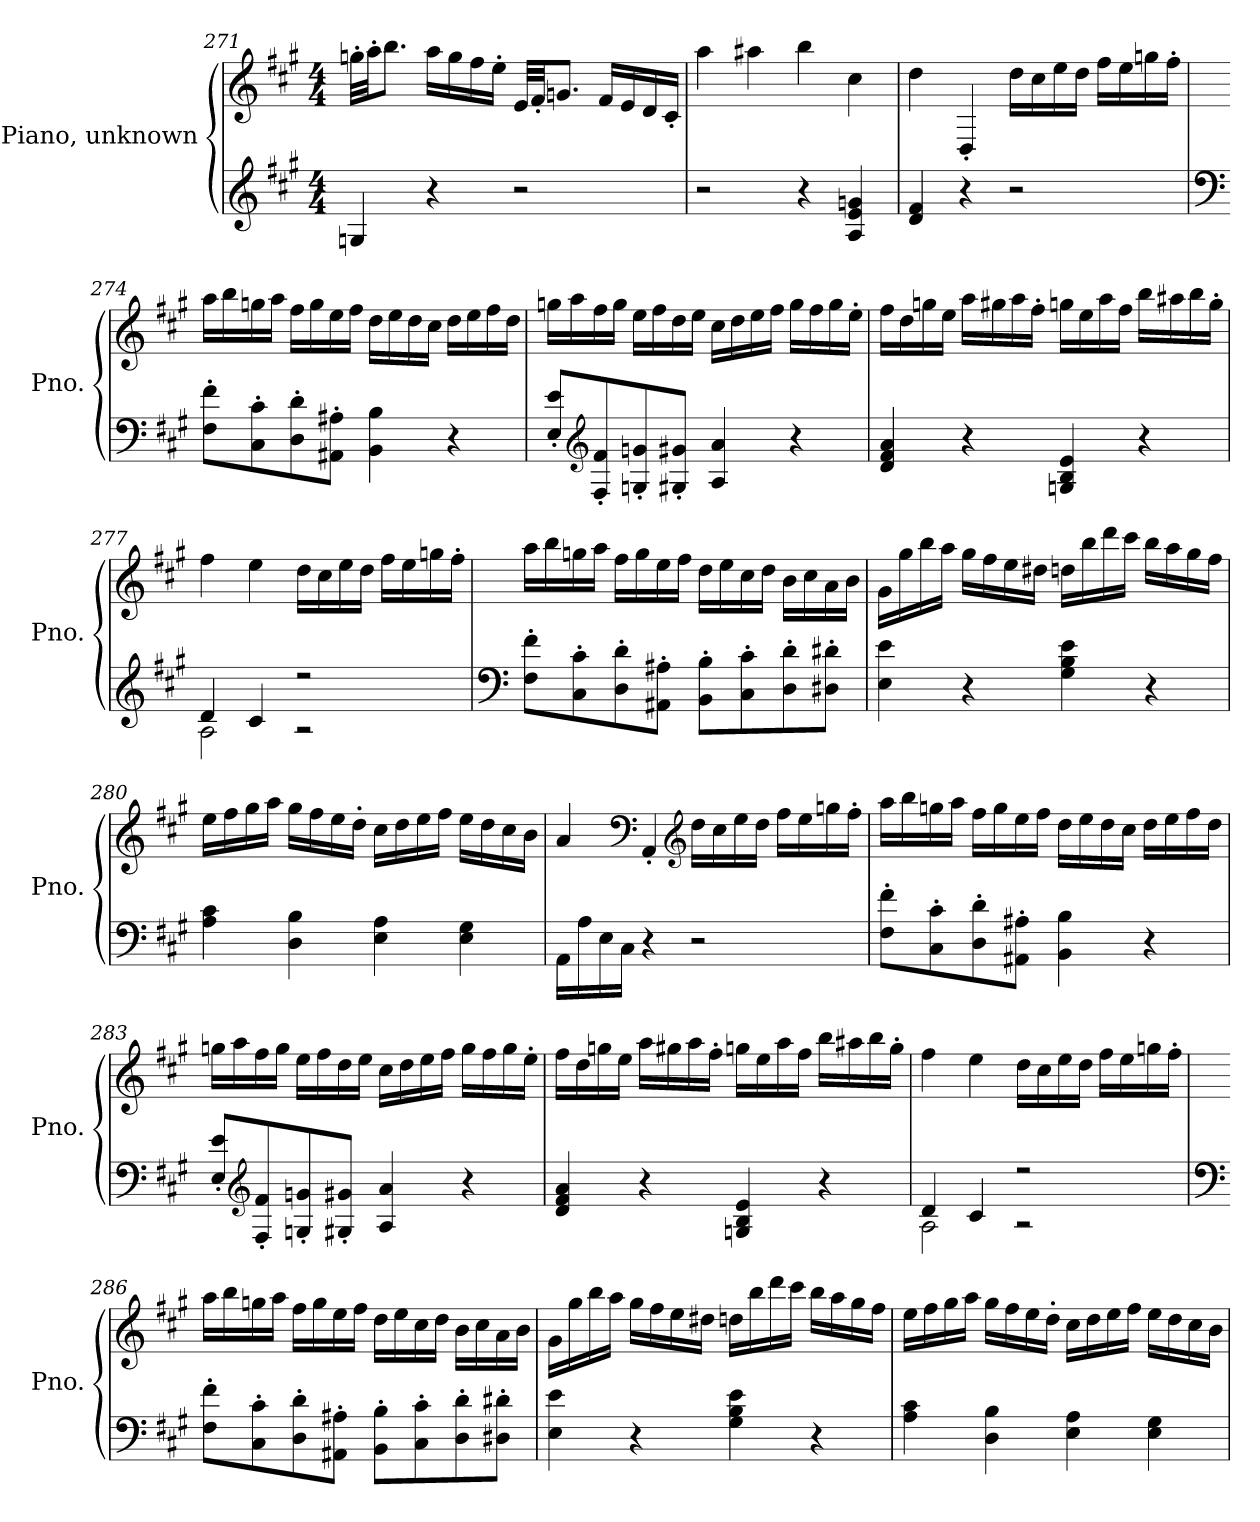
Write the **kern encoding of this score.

**kern	**kern
*part1	*part1
*staff2	*staff1
*I"Piano, unknown	*
*I'Pno.	*
!!LO:LB:g=z
*clefG2	*clefG2
*k[f#c#g#]	*k[f#c#g#]
*M4/4	*M4/4
=271	=271
4Gn/	32ggn'\LLL
.	32aa'\JJ
.	8.bb\J
4r	16aa\LL
.	16gg\
.	16ff#\
.	16ee'\JJ
2r	32e/LLL
.	32f#'/JJ
.	8.gn/J
.	16f#/LL
.	16e/
.	16d/
.	16c#'/JJ
=272	=272
2r	4aa\
.	4aa#X\
4r	4bb\
4A/ 4e/ 4gn/	4cc#\
=273	=273
4d/ 4f#/	4dd\
4r	4D'/
2r	16dd\LL
.	16cc#\
.	16ee\
.	16dd\JJ
.	16ff#\LL
.	16ee\
.	16ggn\
.	16ff#'\JJ
!!LO:LB:g=z
=274	=274
*clefF4	*
8F#\' 8f#\'L	16aa\LL
.	16bb\
8C#\' 8c#\'	16ggn\
.	16aa\JJ
8D\' 8d\'	16ff#\LL
.	16gg\
8AA#X\' 8A#X\'J	16ee\
.	16ff#\JJ
4BB\ 4B\	16dd\LL
.	16ee\
.	16dd\
.	16cc#\JJ
4r	16dd\LL
.	16ee\
.	16ff#\
.	16dd\JJ
=275	=275
8E/' 8e/'L	16ggn\LL
.	16aa\
*clefG2	*
8F#/' 8f#/'	16ff#\
.	16gg\JJ
8Gn/' 8gn/'	16ee\LL
.	16ff#\
8G#X/' 8g#X/'J	16dd\
.	16ee\JJ
4A/ 4a/	16cc#\LL
.	16dd\
.	16ee\
.	16ff#\JJ
4r	16gg\LL
.	16ff#\
.	16gg\
.	16ee'\JJ
!!LO:LB:g=z
=276	=276
4d/ 4f#/ 4a/	16ff#\LL
.	16dd\
.	16ggn\
.	16ee\JJ
4r	16aa\LL
.	16gg#X\
.	16aa\
.	16ff#'\JJ
4Gn/ 4B/ 4e/	16ggn\LL
.	16ee\
.	16aa\
.	16ff#\JJ
4r	16bb\LL
.	16aa#X\
.	16bb\
.	16gg'\JJ
=277	=277
*^	*
4d/	2A\	4ff#\
4c#/	.	4ee\
2r	2r	16dd\LL
.	.	16cc#\
.	.	16ee\
.	.	16dd\JJ
.	.	16ff#\LL
.	.	16ee\
.	.	16ggn\
.	.	16ff#'\JJ
*v	*v	*
!!LO:PB:g=z
=278	=278
*clefF4	*
8F#\' 8f#\'L	16aa\LL
.	16bb\
8C#\' 8c#\'	16ggn\
.	16aa\JJ
8D\' 8d\'	16ff#\LL
.	16gg\
8AA#X\' 8A#X\'J	16ee\
.	16ff#\JJ
8BB\' 8B\'L	16dd\LL
.	16ee\
8C#\' 8c#\'	16cc#\
.	16dd\JJ
8D\' 8d\'	16b\LL
.	16cc#\
8D#X\' 8d#X\'J	16a\
.	16b\JJ
=279	=279
4E\ 4e\	16g#\LL
.	16gg#\
.	16bb\
.	16aa\JJ
4r	16gg#\LL
.	16ff#\
.	16ee\
.	16dd#X\JJ
4G#\ 4B\ 4e\	16ddn\LL
.	16bb\
.	16ddd\
.	16ccc#\JJ
4r	16bb\LL
.	16aa\
.	16gg#\
.	16ff#\JJ
!!LO:LB:g=z
=280	=280
4A\ 4c#\	16ee\LL
.	16ff#\
.	16gg#\
.	16aa\JJ
4D\ 4B\	16gg#\LL
.	16ff#\
.	16ee\
.	16dd'\JJ
4E\ 4A\	16cc#\LL
.	16dd\
.	16ee\
.	16ff#\JJ
4E\ 4G#\	16ee\LL
.	16dd\
.	16cc#\
.	16b\JJ
=281	=281
16AA\LL	4a/
16A\	.
16E\	.
16C#\JJ	.
*	*clefF4
4r	4AA'/
*	*clefG2
2r	16dd\LL
.	16cc#\
.	16ee\
.	16dd\JJ
.	16ff#\LL
.	16ee\
.	16ggn\
.	16ff#'\JJ
!!LO:LB:g=z
=282	=282
8F#\' 8f#\'L	16aa\LL
.	16bb\
8C#\' 8c#\'	16ggn\
.	16aa\JJ
8D\' 8d\'	16ff#\LL
.	16gg\
8AA#X\' 8A#X\'J	16ee\
.	16ff#\JJ
4BB\ 4B\	16dd\LL
.	16ee\
.	16dd\
.	16cc#\JJ
4r	16dd\LL
.	16ee\
.	16ff#\
.	16dd\JJ
=283	=283
8E/' 8e/'L	16ggn\LL
.	16aa\
*clefG2	*
8F#/' 8f#/'	16ff#\
.	16gg\JJ
8Gn/' 8gn/'	16ee\LL
.	16ff#\
8G#X/' 8g#X/'J	16dd\
.	16ee\JJ
4A/ 4a/	16cc#\LL
.	16dd\
.	16ee\
.	16ff#\JJ
4r	16gg\LL
.	16ff#\
.	16gg\
.	16ee'\JJ
!!LO:LB:g=z
=284	=284
4d/ 4f#/ 4a/	16ff#\LL
.	16dd\
.	16ggn\
.	16ee\JJ
4r	16aa\LL
.	16gg#X\
.	16aa\
.	16ff#'\JJ
4Gn/ 4B/ 4e/	16ggn\LL
.	16ee\
.	16aa\
.	16ff#\JJ
4r	16bb\LL
.	16aa#X\
.	16bb\
.	16gg'\JJ
=285	=285
*^	*
4d/	2A\	4ff#\
4c#/	.	4ee\
2r	2r	16dd\LL
.	.	16cc#\
.	.	16ee\
.	.	16dd\JJ
.	.	16ff#\LL
.	.	16ee\
.	.	16ggn\
.	.	16ff#'\JJ
*v	*v	*
!!LO:LB:g=z
=286	=286
*clefF4	*
8F#\' 8f#\'L	16aa\LL
.	16bb\
8C#\' 8c#\'	16ggn\
.	16aa\JJ
8D\' 8d\'	16ff#\LL
.	16gg\
8AA#X\' 8A#X\'J	16ee\
.	16ff#\JJ
8BB\' 8B\'L	16dd\LL
.	16ee\
8C#\' 8c#\'	16cc#\
.	16dd\JJ
8D\' 8d\'	16b\LL
.	16cc#\
8D#X\' 8d#X\'J	16a\
.	16b\JJ
=287	=287
4E\ 4e\	16g#\LL
.	16gg#\
.	16bb\
.	16aa\JJ
4r	16gg#\LL
.	16ff#\
.	16ee\
.	16dd#X\JJ
4G#\ 4B\ 4e\	16ddn\LL
.	16bb\
.	16ddd\
.	16ccc#\JJ
4r	16bb\LL
.	16aa\
.	16gg#\
.	16ff#\JJ
!!LO:LB:g=z
=288	=288
4A\ 4c#\	16ee\LL
.	16ff#\
.	16gg#\
.	16aa\JJ
4D\ 4B\	16gg#\LL
.	16ff#\
.	16ee\
.	16dd'\JJ
4E\ 4A\	16cc#\LL
.	16dd\
.	16ee\
.	16ff#\JJ
4E\ 4G#\	16ee\LL
.	16dd\
.	16cc#\
.	16b\JJ
=	=
*-	*-
